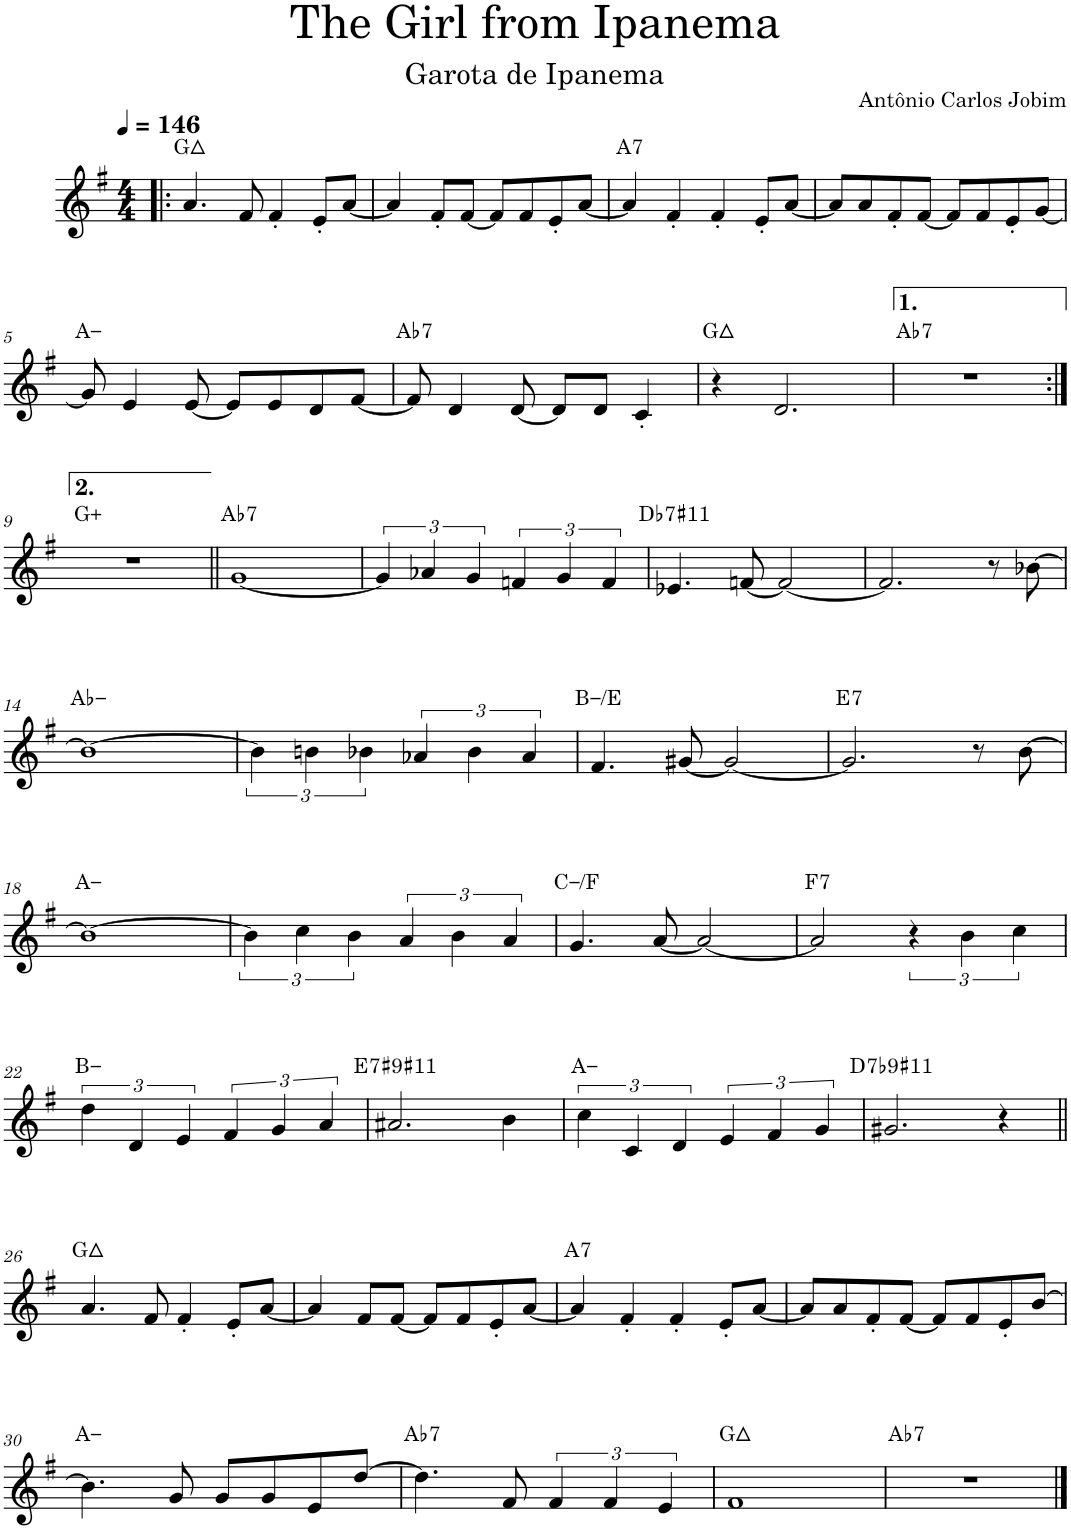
**kern	**harte
*part1	*part1
*staff1	*
*I"Tenor Saxophone	*
*I'T. Sax.	*
*clefG2	*
*Trd8c14	*
*k[f#]	*
*M4/4	*
*MM146	*
=1!|:	=1!|:
4.a/	G:maj
8f#/	.
4f#'/	.
8e'/L	.
[8a/J	.
=2	=2
4a/]	.
8f#'/L	.
[8f#/J	.
8f#/L]	.
8f#/	.
8e'/	.
[8a/J	.
=3	=3
!	!LO:H:kt=7
4a/]	A:7
4f#'/	.
4f#'/	.
8e'/L	.
[8a/J	.
=4	=4
8a/L]	.
8a/	.
8f#'/	.
[8f#/J	.
8f#/L]	.
8f#/	.
8e'/	.
[8g/J	.
!!LO:LB:g=z
=5	=5
8g/]	A:min
4e/	.
[8e/	.
8e/L]	.
8e/	.
8d/	.
[8f#/J	.
=6	=6
!	!LO:H:kt=7
8f#/]	Ab:7
4d/	.
[8d/	.
8d/L]	.
8d/J	.
4c'/	.
=7	=7
4r	G:maj
2.d/	.
=8	=8
!	!LO:H:kt=7
1r	Ab:7
!!LO:LB:g=z
=9:|!	=9:|!
1r	G:aug
=10||	=10||
!	!LO:H:kt=7
[1g	Ab:7
=11	=11
6g/]	.
6a-X/	.
6g/	.
6fn/	.
6g/	.
6f/	.
=12	=12
!	!LO:H:kt=7
4.e-X/	Db:7(#11)
[8fn/	.
2f/_	.
=13	=13
2.f/]	.
8r	.
[8b-X\	.
!!LO:LB:g=z
=14	=14
1b-_	Ab:min
=15	=15
6b-\]	.
6bn\	.
6b-X\	.
6a-X/	.
6b-\	.
6a-/	.
=16	=16
4.f#/	B:min/4
[8g#X/	.
2g#/_	.
=17	=17
!	!LO:H:kt=7
2.g#/]	E:7
8r	.
[8b\	.
!!LO:LB:g=z
=18	=18
1b_	A:min
=19	=19
6b\]	.
6cc\	.
6b\	.
6a/	.
6b\	.
6a/	.
=20	=20
4.g/	C:min/4
[8a/	.
2a/_	.
=21	=21
!	!LO:H:kt=7
2a/]	F:7
6r	.
6b\	.
6cc\	.
!!LO:LB:g=z
=22	=22
6dd\	B:min
6d/	.
6e/	.
6f#/	.
6g/	.
6a/	.
=23	=23
!	!LO:H:kt=7
2.a#X/	E:7(#9,#11)
4b\	.
=24	=24
6cc\	A:min
6c/	.
6d/	.
6e/	.
6f#/	.
6g/	.
=25	=25
!	!LO:H:kt=7
2.g#X/	D:7(b9,#11)
4r	.
!!LO:LB:g=z
=26||	=26||
4.a/	G:maj
8f#/	.
4f#'/	.
8e'/L	.
[8a/J	.
=27	=27
4a/]	.
8f#/L	.
[8f#/J	.
8f#/L]	.
8f#/	.
8e'/	.
[8a/J	.
=28	=28
!	!LO:H:kt=7
4a/]	A:7
4f#'/	.
4f#'/	.
8e'/L	.
[8a/J	.
=29	=29
8a/L]	.
8a/	.
8f#'/	.
[8f#/J	.
8f#/L]	.
8f#/	.
8e'/	.
[8b/J	.
!!LO:LB:g=z
=30	=30
4.b\]	A:min
8g/	.
8g/L	.
8g/	.
8e/	.
[8dd/J	.
=31	=31
!	!LO:H:kt=7
4.dd\]	Ab:7
8f#/	.
6f#/	.
6f#/	.
6e/	.
=32	=32
1f#	G:maj
=33	=33
!	!LO:H:kt=7
1r	Ab:7
==	==
*-	*-
